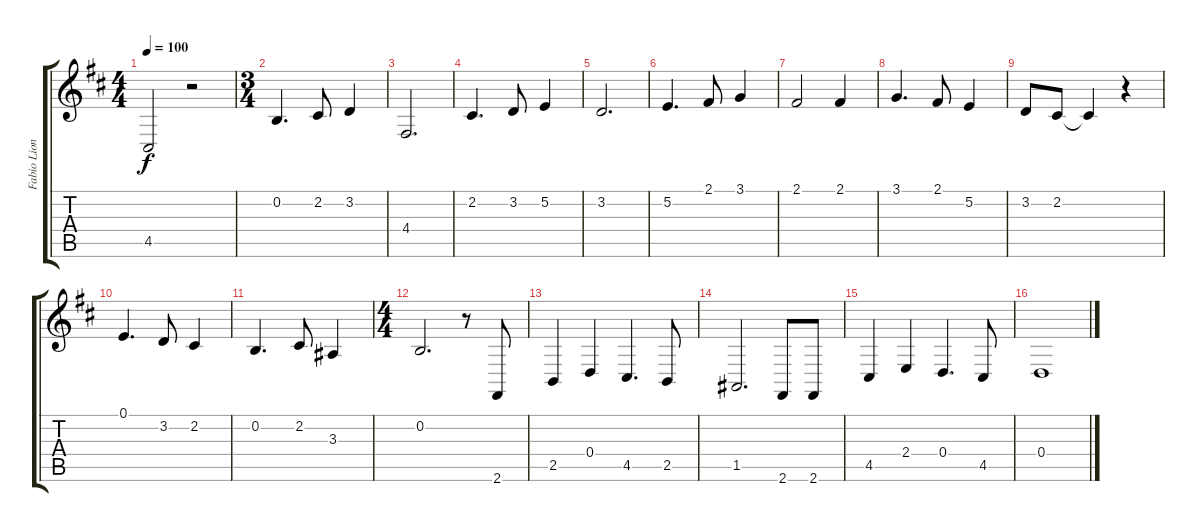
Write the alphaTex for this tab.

\track ("Fabio Lione" "Fabio Lion") {instrument bassoon}
\staff {score tabs}
\tuning (E4 B3 G3 D3 A2 E2) {hide}
\ts (4 4)
\tempo 100
\clef g2
\ks bminor
4.5.2{dy f} r.2 |
\ts (3 4)
0.2.4{d} 2.2.8 3.2.4 |
4.4.2{d} |
2.2.4{d} 3.2.8 5.2.4 |
3.2.2{d} |
5.2.4{d} 2.1.8 3.1.4 |
2.1.2 2.1.4 |
3.1.4{d} 2.1.8 5.2.4 |
3.2.8 2.2.8 2.2{t}.4 r.4 |
0.1.4{d} 3.2.8 2.2.4 |
0.2.4{d} 2.2.8 3.3.4 |
\ts (4 4)
0.2.2{d} r.8 2.6.8 |
2.5.4 0.4.4 4.5.4{d} 2.5.8 |
1.5.2{d} 2.6.8 2.6.8 |
4.5.4 2.4.4 0.4.4{d} 4.5.8 |
0.4.1
